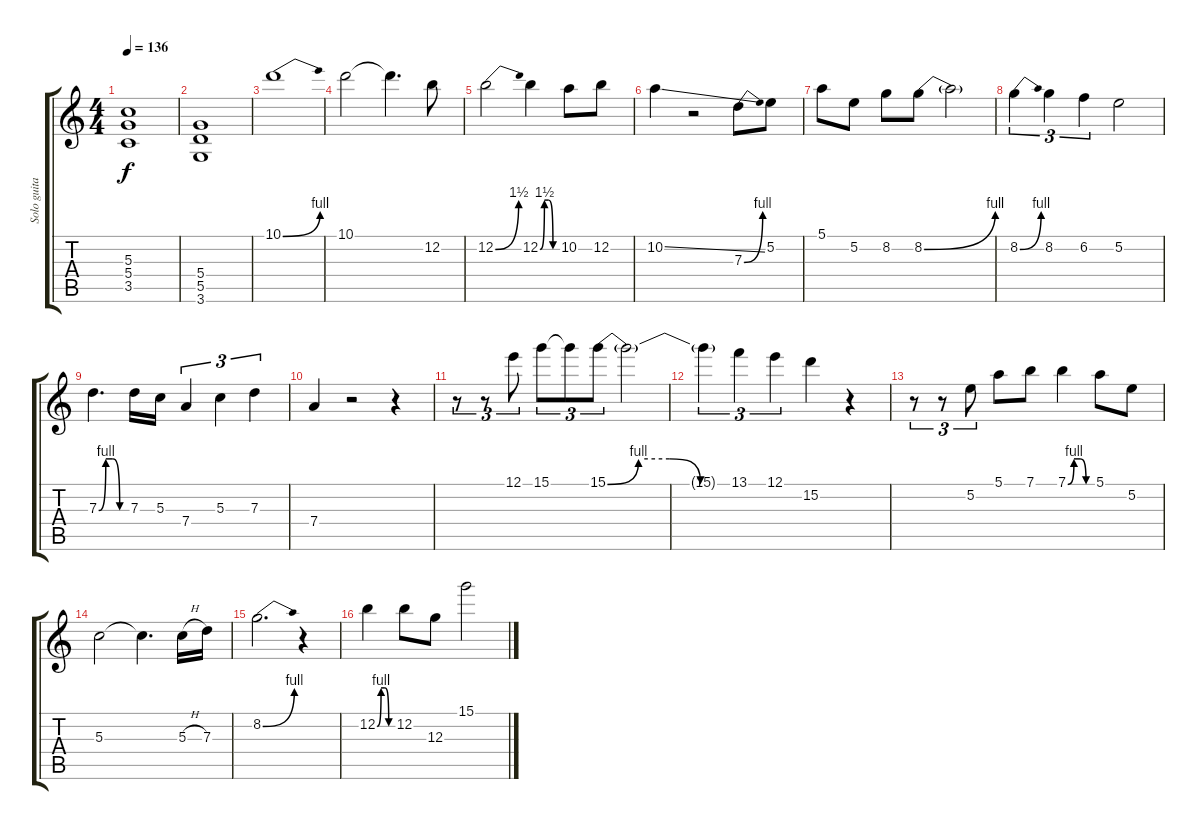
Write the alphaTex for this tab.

\track ("Solo guitar" "Solo guita") {instrument overdrivenguitar}
\staff {score tabs}
\tuning (E4 B3 G3 D3 A2 E2) {hide}
\ts (4 4)
\tempo 136
\clef g2
\ks c
(5.3 5.4 3.5).1{dy f} |
(5.4 5.5 3.6).1 |
10.1{be (bend 0 0 60 4)}.1 |
10.1.2 10.1{t}.4{d} 12.2.8 |
12.2{be (bend 0 0 60 6)}.2 12.2{be (custom 0 0 15 6 30 6 45 0 60 0)}.4 10.2.8 12.2.8 |
10.2{ss}.4 r.2 7.3{be (bend 0 0 60 4)}.8 5.2.8 |
5.1.8 5.2.8 8.2.8 8.2{be (bend 0 0 60 4)}.8 8.2{t}.2 |
8.2{be (bend 0 0 60 4)}.4{tu (3 2)} 8.2.4{tu (3 2)} 6.2.4{tu (3 2)} 5.2.2 |
7.3{be (custom 0 0 15 4 30 4 45 0 60 0)}.4{d} 7.3.16 5.3.16 7.4.4{tu (3 2)} 5.3.4{tu (3 2)} 7.3.4{tu (3 2)} |
7.4.4 r.2 r.4 |
r.8{tu (3 2)} r.8{tu (3 2)} 12.1.8{tu (3 2)} 15.1.8{tu (3 2)} 15.1{t}.8{tu (3 2)} 15.1{be (custom 0 0 15 4 30 4 45 0 60 0)}.8{tu (3 2)} 15.1{t}.2 |
15.1{t}.4{tu (3 2)} 13.1.4{tu (3 2)} 12.1.4{tu (3 2)} 15.2.4 r.4 |
r.8{tu (3 2)} r.8{tu (3 2)} 5.2.8{tu (3 2)} 5.1.8 7.1.8 7.1{be (custom 0 0 15 4 30 4 45 0 60 0)}.4 5.1.8 5.2.8 |
5.3.2 5.3{t}.4{d} 5.3{h}.16 7.3.16 |
8.2{be (bend 0 0 60 4)}.2{d} r.4 |
12.2{be (custom 0 0 15 4 30 4 45 0 60 0)}.4 12.2.8 12.3.8 15.1.2
